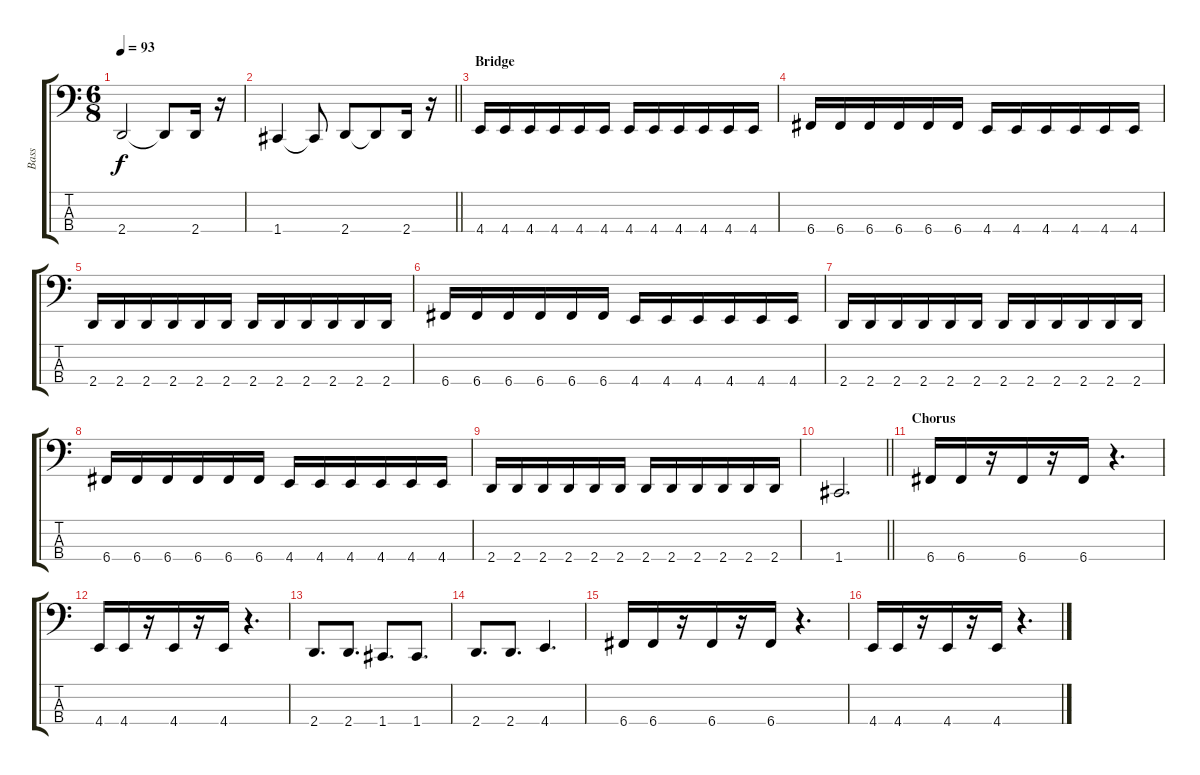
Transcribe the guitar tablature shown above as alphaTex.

\track ("Bass" "Bass") {instrument electricbasspick}
\staff {score tabs}
\tuning (F2 C2 G1 C1) {hide}
\ts (6 8)
\tempo 93
\clef f4
\ks c
2.4.2{dy f} 2.4{t}.8 2.4.16 r.16 |
\barLineRight lightlight
1.4.4 1.4{t}.8 2.4.8 2.4{t}.8 2.4.16 r.16 |
\section ("" "Bridge")
4.4.16 4.4.16 4.4.16 4.4.16 4.4.16 4.4.16 4.4.16 4.4.16 4.4.16 4.4.16 4.4.16 4.4.16 |
6.4.16 6.4.16 6.4.16 6.4.16 6.4.16 6.4.16 4.4.16 4.4.16 4.4.16 4.4.16 4.4.16 4.4.16 |
2.4.16 2.4.16 2.4.16 2.4.16 2.4.16 2.4.16 2.4.16 2.4.16 2.4.16 2.4.16 2.4.16 2.4.16 |
6.4.16 6.4.16 6.4.16 6.4.16 6.4.16 6.4.16 4.4.16 4.4.16 4.4.16 4.4.16 4.4.16 4.4.16 |
2.4.16 2.4.16 2.4.16 2.4.16 2.4.16 2.4.16 2.4.16 2.4.16 2.4.16 2.4.16 2.4.16 2.4.16 |
6.4.16 6.4.16 6.4.16 6.4.16 6.4.16 6.4.16 4.4.16 4.4.16 4.4.16 4.4.16 4.4.16 4.4.16 |
2.4.16 2.4.16 2.4.16 2.4.16 2.4.16 2.4.16 2.4.16 2.4.16 2.4.16 2.4.16 2.4.16 2.4.16 |
\barLineRight lightlight
1.4.2{d} |
\section ("" "Chorus")
6.4.16 6.4.16 r.16 6.4.16 r.16 6.4.16 r.4{d} |
4.4.16 4.4.16 r.16 4.4.16 r.16 4.4.16 r.4{d} |
2.4.8{d} 2.4.8{d} 1.4.8{d} 1.4.8{d} |
2.4.8{d} 2.4.8{d} 4.4.4{d} |
6.4.16 6.4.16 r.16 6.4.16 r.16 6.4.16 r.4{d} |
4.4.16 4.4.16 r.16 4.4.16 r.16 4.4.16 r.4{d}
